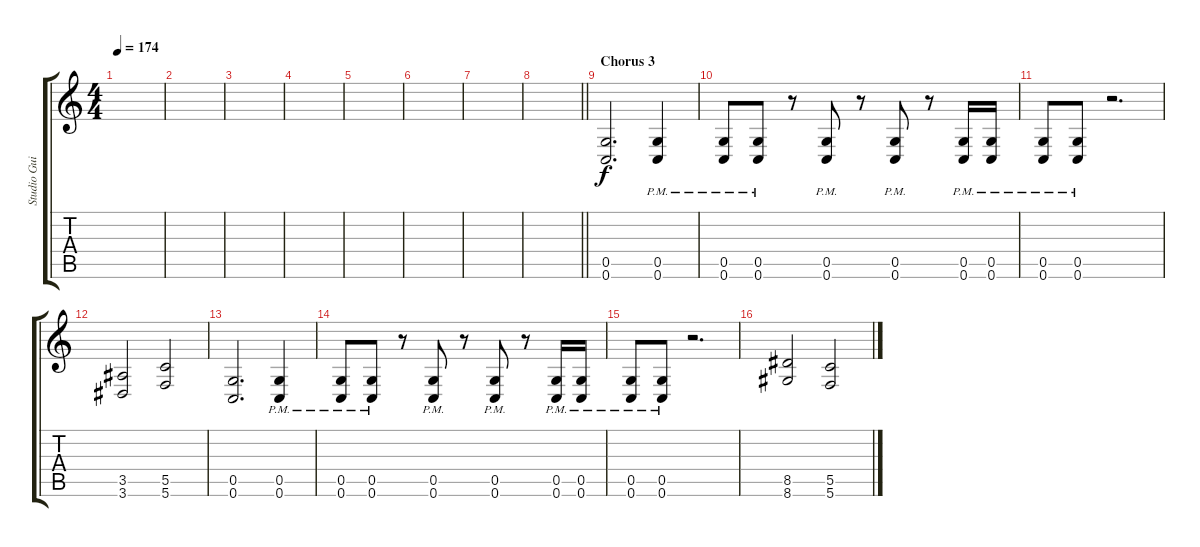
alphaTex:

\track ("Studio Guitar (Andi)" "Studio Gui") {instrument distortionguitar}
\staff {score tabs}
\tuning (D4 A3 F3 C3 G2 C2) {hide}
\ts (4 4)
\tempo 174
\clef g2
\ks c
|
|
|
|
|
|
|
\barLineRight lightlight
|
\section ("" "Chorus 3")
(0.5 0.6).2{d balance 12} (0.5{pm} 0.6{pm}).4 |
(0.5{pm} 0.6{pm}).8 (0.5{pm} 0.6{pm}).8 r.8 (0.5{pm} 0.6{pm}).8 r.8 (0.5{pm} 0.6{pm}).8 r.8 (0.5{pm} 0.6{pm}).16 (0.5{pm} 0.6{pm}).16 |
(0.5{pm} 0.6{pm}).8 (0.5{pm} 0.6{pm}).8 r.2{d} |
(3.5 3.6).2 (5.5 5.6).2 |
(0.5 0.6).2{d} (0.5{pm} 0.6{pm}).4 |
(0.5{pm} 0.6{pm}).8 (0.5{pm} 0.6{pm}).8 r.8 (0.5{pm} 0.6{pm}).8 r.8 (0.5{pm} 0.6{pm}).8 r.8 (0.5{pm} 0.6{pm}).16 (0.5{pm} 0.6{pm}).16 |
(0.5{pm} 0.6{pm}).8 (0.5{pm} 0.6{pm}).8 r.2{d} |
(8.5 8.6).2 (5.5 5.6).2
